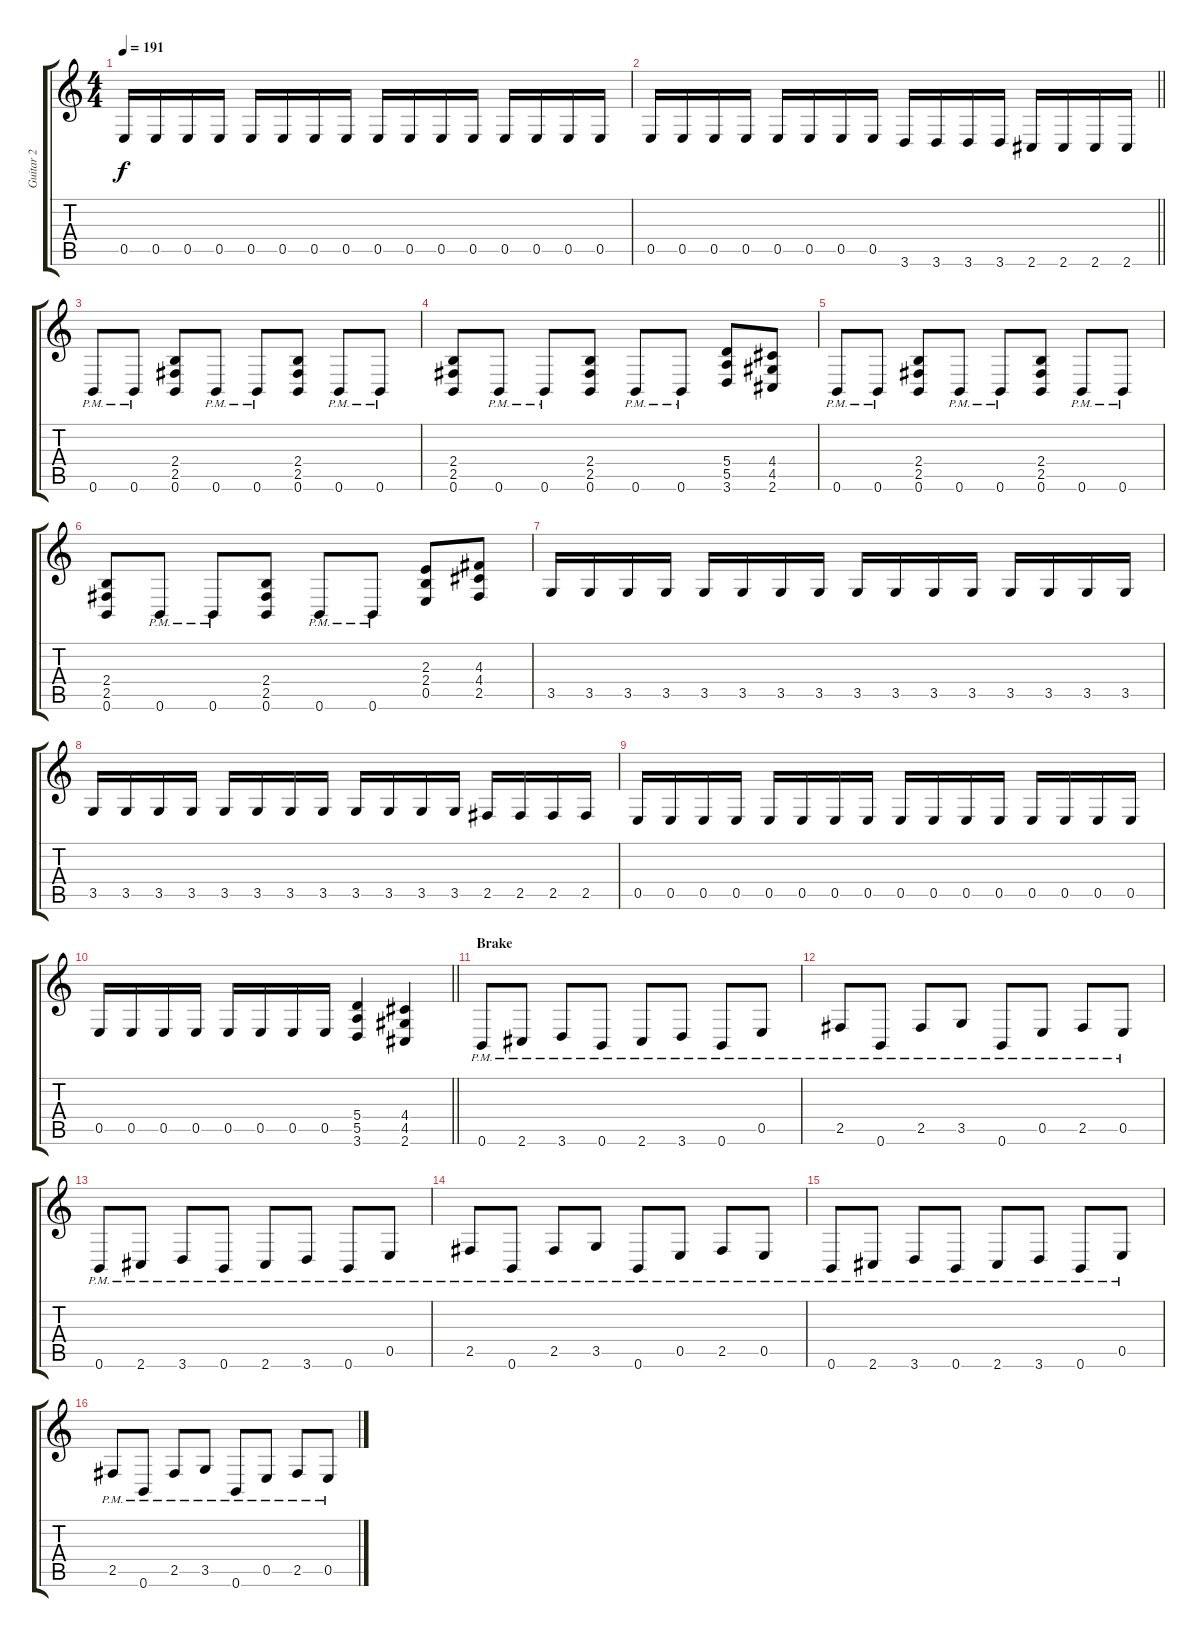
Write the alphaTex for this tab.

\track ("Guitar 2" "Guitar 2") {instrument distortionguitar}
\staff {score tabs}
\tuning (B3 Gb3 D3 A2 E2 B1) {hide}
\ts (4 4)
\tempo 191
\clef g2
\ks c
0.5.16{dy f} 0.5.16 0.5.16 0.5.16 0.5.16 0.5.16 0.5.16 0.5.16 0.5.16 0.5.16 0.5.16 0.5.16 0.5.16 0.5.16 0.5.16 0.5.16 |
\barLineRight lightlight
0.5.16 0.5.16 0.5.16 0.5.16 0.5.16 0.5.16 0.5.16 0.5.16 3.6.16 3.6.16 3.6.16 3.6.16 2.6.16 2.6.16 2.6.16 2.6.16 |
\section ("" "")
0.6{pm}.8{volume 14} 0.6{pm}.8 (2.4 2.5 0.6).8 0.6{pm}.8 0.6{pm}.8 (2.4 2.5 0.6).8 0.6{pm}.8 0.6{pm}.8 |
(2.4 2.5 0.6).8 0.6{pm}.8 0.6{pm}.8 (2.4 2.5 0.6).8 0.6{pm}.8 0.6{pm}.8 (5.4 5.5 3.6).8 (4.4 4.5 2.6).8 |
0.6{pm}.8 0.6{pm}.8 (2.4 2.5 0.6).8 0.6{pm}.8 0.6{pm}.8 (2.4 2.5 0.6).8 0.6{pm}.8 0.6{pm}.8 |
(2.4 2.5 0.6).8 0.6{pm}.8 0.6{pm}.8 (2.4 2.5 0.6).8 0.6{pm}.8 0.6{pm}.8 (2.3 2.4 0.5).8 (4.3 4.4 2.5).8 |
3.5.16{volume 16} 3.5.16 3.5.16 3.5.16 3.5.16 3.5.16 3.5.16 3.5.16 3.5.16 3.5.16 3.5.16 3.5.16 3.5.16 3.5.16 3.5.16 3.5.16 |
3.5.16 3.5.16 3.5.16 3.5.16 3.5.16 3.5.16 3.5.16 3.5.16 3.5.16 3.5.16 3.5.16 3.5.16 2.5.16 2.5.16 2.5.16 2.5.16 |
0.5.16 0.5.16 0.5.16 0.5.16 0.5.16 0.5.16 0.5.16 0.5.16 0.5.16 0.5.16 0.5.16 0.5.16 0.5.16 0.5.16 0.5.16 0.5.16 |
\barLineRight lightlight
0.5.16 0.5.16 0.5.16 0.5.16 0.5.16 0.5.16 0.5.16 0.5.16 (5.4 5.5 3.6).4 (4.4 4.5 2.6).4 |
\section ("" "Brake")
0.6{pm}.8 2.6{pm}.8 3.6{pm}.8 0.6{pm}.8 2.6{pm}.8 3.6{pm}.8 0.6{pm}.8 0.5{pm}.8 |
2.5{pm}.8 0.6{pm}.8 2.5{pm}.8 3.5{pm}.8 0.6{pm}.8 0.5{pm}.8 2.5{pm}.8 0.5{pm}.8 |
0.6{pm}.8 2.6{pm}.8 3.6{pm}.8 0.6{pm}.8 2.6{pm}.8 3.6{pm}.8 0.6{pm}.8 0.5{pm}.8 |
2.5{pm}.8 0.6{pm}.8 2.5{pm}.8 3.5{pm}.8 0.6{pm}.8 0.5{pm}.8 2.5{pm}.8 0.5{pm}.8 |
0.6{pm}.8 2.6{pm}.8 3.6{pm}.8 0.6{pm}.8 2.6{pm}.8 3.6{pm}.8 0.6{pm}.8 0.5{pm}.8 |
2.5{pm}.8 0.6{pm}.8 2.5{pm}.8 3.5{pm}.8 0.6{pm}.8 0.5{pm}.8 2.5{pm}.8 0.5{pm}.8
